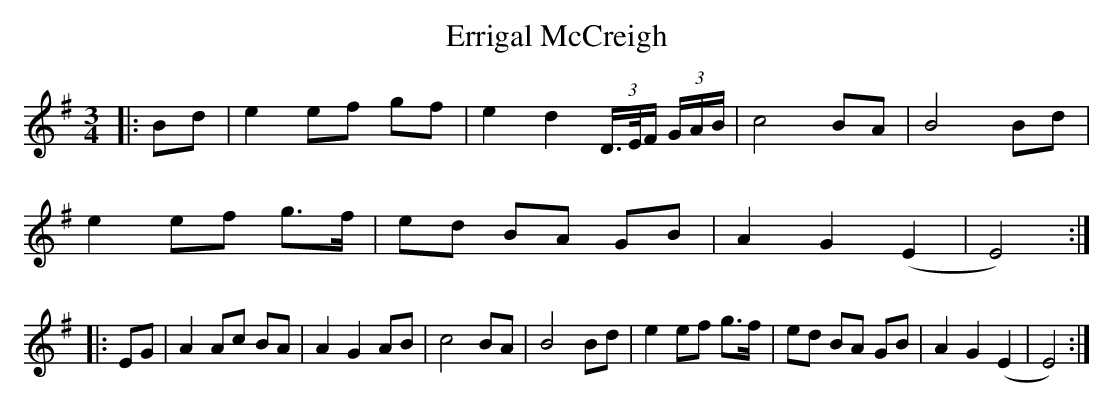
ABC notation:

X:1
T: Errigal McCreigh
M: 3/4
L: 1/8
K: Emin
|:Bd|e2 ef gf|e2 d2 (3D/>E/F/ (3G/A/B/|c4 BA|B4 Bd|
e2 ef g>f|ed BA GB|A2 G2 (E2|E4):|
|:EG|A2 Ac BA|A2 G2 AB|c4 BA|B4 Bd|e2 ef g>f|ed BA GB|A2 G2 (E2|E4):|
